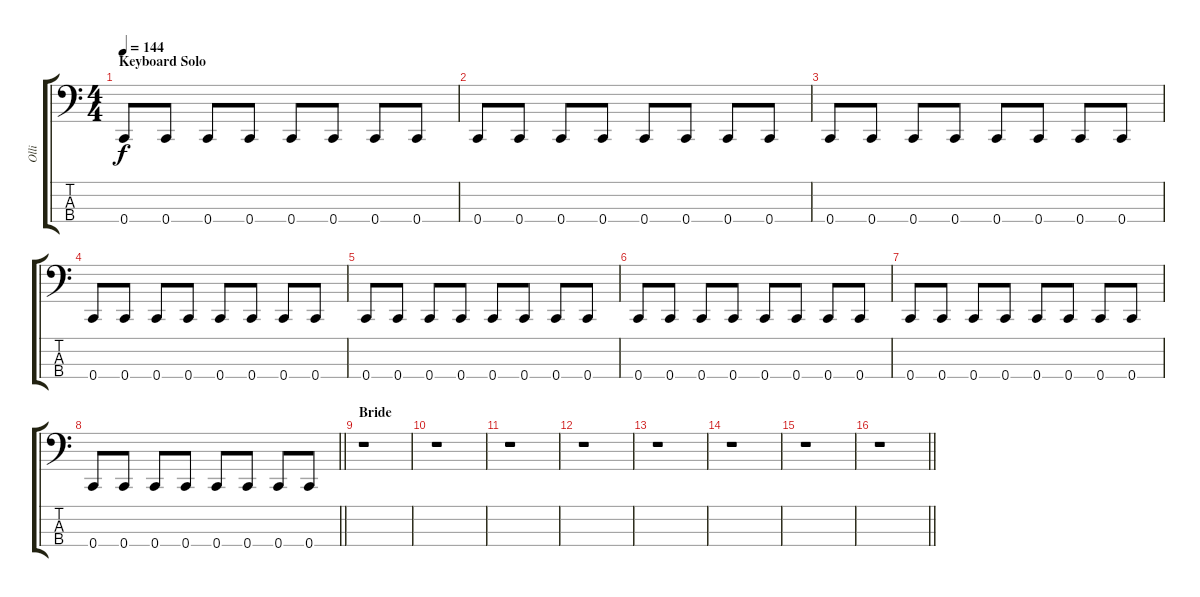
\track ("Olli" "Olli") {instrument electricbassfinger}
\staff {score tabs}
\tuning (F2 C2 G1 C1) {hide}
\ts (4 4)
\section ("" "Keyboard Solo")
\tempo 144
\clef f4
\ks c
0.4.8{dy f} 0.4.8 0.4.8 0.4.8 0.4.8 0.4.8 0.4.8 0.4.8 |
0.4.8 0.4.8 0.4.8 0.4.8 0.4.8 0.4.8 0.4.8 0.4.8 |
0.4.8 0.4.8 0.4.8 0.4.8 0.4.8 0.4.8 0.4.8 0.4.8 |
0.4.8 0.4.8 0.4.8 0.4.8 0.4.8 0.4.8 0.4.8 0.4.8 |
0.4.8 0.4.8 0.4.8 0.4.8 0.4.8 0.4.8 0.4.8 0.4.8 |
0.4.8 0.4.8 0.4.8 0.4.8 0.4.8 0.4.8 0.4.8 0.4.8 |
0.4.8 0.4.8 0.4.8 0.4.8 0.4.8 0.4.8 0.4.8 0.4.8 |
\barLineRight lightlight
0.4.8 0.4.8 0.4.8 0.4.8 0.4.8 0.4.8 0.4.8 0.4.8 |
\section ("" "Bride")
r.1 |
r.1 |
r.1 |
r.1 |
r.1 |
r.1 |
r.1 |
\barLineRight lightlight
r.1
